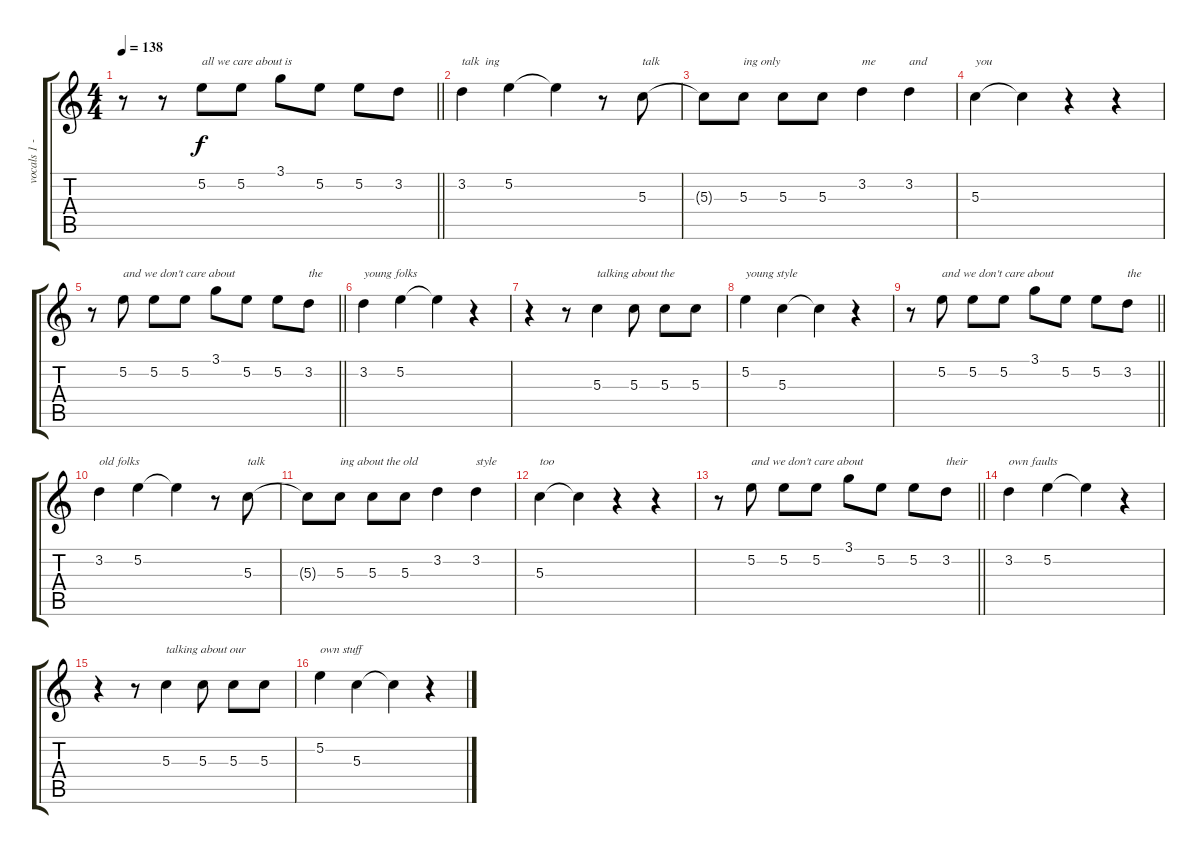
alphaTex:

\track ("vocals 1 - male" "vocals 1 -") {instrument electricguitarjazz}
\staff {score tabs}
\tuning (E4 B3 G3 D3 A2 E2) {hide}
\ts (4 4)
\tempo 138
\clef g2
\barLineRight lightlight
\ks c
r.8{dy f} r.8 5.2.8{txt "all we care about is"} 5.2.8 3.1.8 5.2.8 5.2.8 3.2.8 |
3.2.4{txt "talk  ing"} 5.2.4 5.2{t}.4 r.8 5.3.8{txt "talk"} |
5.3{t}.8 5.3.8{txt "ing only "} 5.3.8 5.3.8 3.2.4{txt "me"} 3.2.4{txt "and"} |
5.3.4{txt "you"} 5.3{t}.4 r.4 r.4 |
\barLineRight lightlight
r.8 5.2.8{txt "and we don't care about "} 5.2.8 5.2.8 3.1.8 5.2.8 5.2.8 3.2.8{txt "the"} |
3.2.4{txt "young folks"} 5.2.4 5.2{t}.4 r.4 |
r.4 r.8 5.3.4{txt "talking about the "} 5.3.8 5.3.8 5.3.8 |
5.2.4{txt "young style"} 5.3.4 5.3{t}.4 r.4 |
\barLineRight lightlight
r.8 5.2.8{txt "and we don't care about "} 5.2.8 5.2.8 3.1.8 5.2.8 5.2.8 3.2.8{txt "the"} |
3.2.4{txt "old folks"} 5.2.4 5.2{t}.4 r.8 5.3.8{txt "talk"} |
5.3{t}.8 5.3.8{txt "ing about the old "} 5.3.8 5.3.8 3.2.4 3.2.4{txt "style "} |
5.3.4{txt "too"} 5.3{t}.4 r.4 r.4 |
\barLineRight lightlight
r.8 5.2.8{txt "and we don't care about "} 5.2.8 5.2.8 3.1.8 5.2.8 5.2.8 3.2.8{txt "their"} |
3.2.4{txt "own faults"} 5.2.4 5.2{t}.4 r.4 |
r.4 r.8 5.3.4{txt "talking about our "} 5.3.8 5.3.8 5.3.8 |
5.2.4{txt "own stuff"} 5.3.4 5.3{t}.4 r.4
